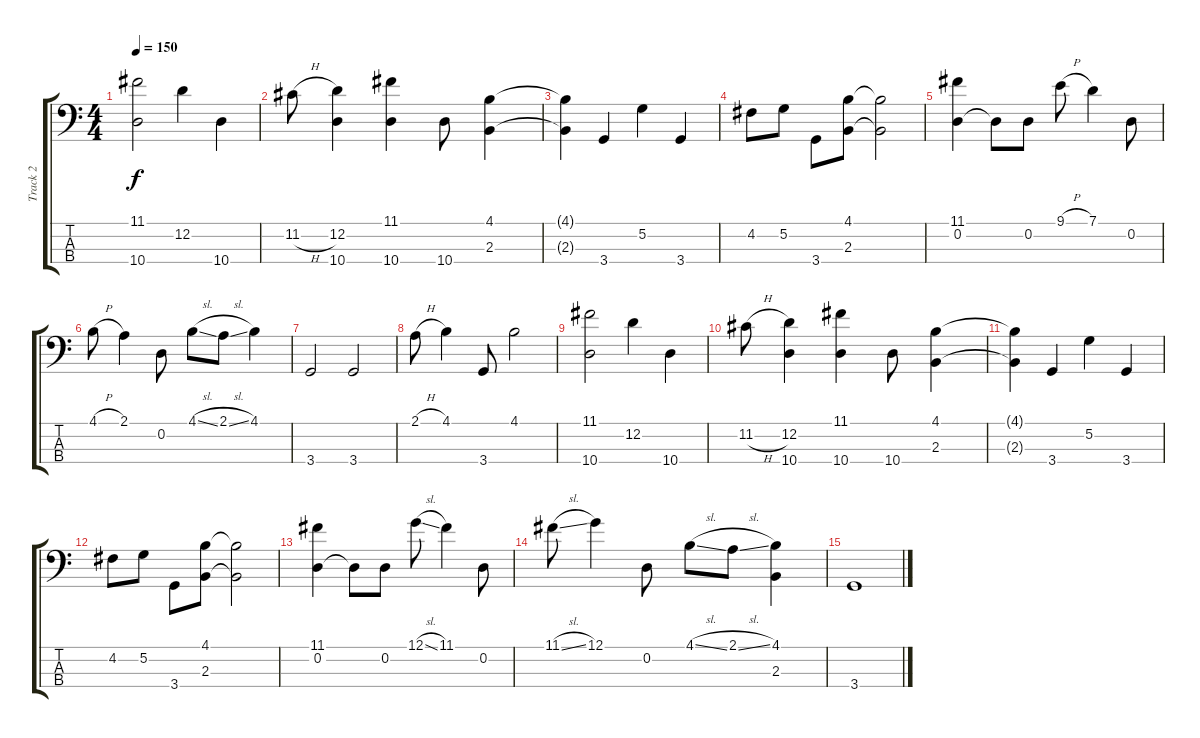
\track ("Track 2" "Track 2") {instrument electricbasspick}
\staff {score tabs}
\tuning (G2 D2 A1 E1) {hide}
\ts (4 4)
\tempo 150
\clef f4
\ks c
(11.1 10.4).2{dy f instrument electricbasspick} 12.2.4 10.4.4 |
11.2{h}.8 (12.2 10.4).4 (11.1 10.4).4 10.4.8 (4.1 2.3).4 |
(4.1{t} 2.3{t}).4 3.4.4 5.2.4 3.4.4 |
4.2.8 5.2.8 3.4.8 (4.1 2.3).8 (4.1{t} 2.3{t}).2 |
(11.1 0.2).4 0.2{t}.8 0.2.8 9.1{h}.8 7.1.4 0.2.8 |
4.1{h}.8 2.1.4 0.2.8 4.1{sl}.8 2.1{sl}.8 4.1.4 |
3.4.2 3.4.2 |
2.1{h}.8 4.1.4 3.4.8 4.1.2 |
(11.1 10.4).2 12.2.4 10.4.4 |
11.2{h}.8 (12.2 10.4).4 (11.1 10.4).4 10.4.8 (4.1 2.3).4 |
(4.1{t} 2.3{t}).4 3.4.4 5.2.4 3.4.4 |
4.2.8 5.2.8 3.4.8 (4.1 2.3).8 (4.1{t} 2.3{t}).2 |
(11.1 0.2).4 0.2{t}.8 0.2.8 12.1{sl}.8 11.1.4 0.2.8 |
11.1{sl}.8 12.1.4 0.2.8 4.1{sl}.8 2.1{sl}.8 (4.1 2.3).4 |
3.4.1
